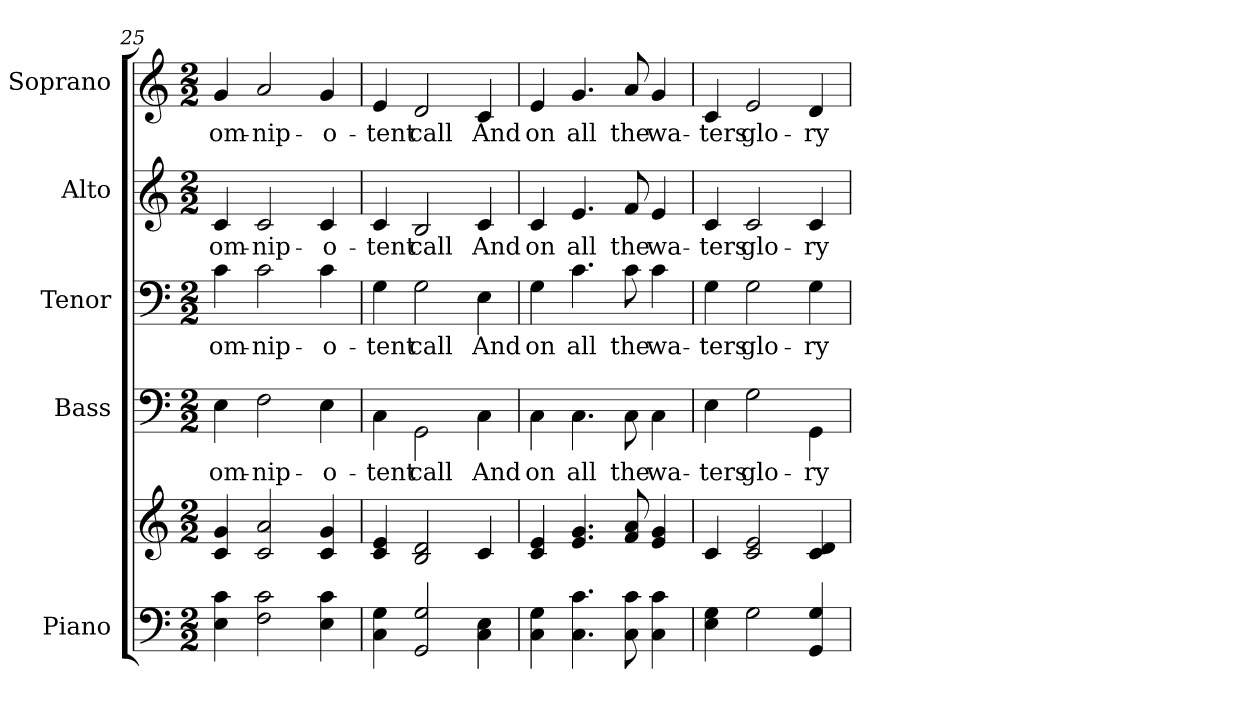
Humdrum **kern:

**kern	**kern	**kern	**text	**kern	**text	**kern	**text	**kern	**text
*part5	*part5	*part4	*part4	*part3	*part3	*part2	*part2	*part1	*part1
*staff6	*staff5	*staff4	*staff4	*staff3	*staff3	*staff2	*staff2	*staff1	*staff1
*I"Piano	*	*I"Bass	*	*I"Tenor	*	*I"Alto	*	*I"Soprano	*
*I'Pno.	*	*I'B.	*	*I'T.	*	*I'A.	*	*I'S.	*
!!LO:PB:g=z
*clefF4	*clefG2	*clefF4	*	*clefF4	*	*clefG2	*	*clefG2	*
*k[]	*k[]	*k[]	*	*k[]	*	*k[]	*	*k[]	*
*C:	*C:	*C:	*	*C:	*	*C:	*	*C:	*
*M2/2	*M2/2	*M2/2	*	*M2/2	*	*M2/2	*	*M2/2	*
=25	=25	=25	=25	=25	=25	=25	=25	=25	=25
!	!	!	!LO:LY:b:color=#000000	!	!	!	!	!	!
!	!	!	!	!	!LO:LY:b:color=#000000	!	!	!	!
!	!	!	!	!	!	!	!LO:LY:b:color=#000000	!	!
!	!	!	!	!	!	!	!	!	!LO:LY:b:color=#000000
4Ei\ 4ci	4ci/ 4gi	4Ei\	om-	4ci\	om-	4ci/	om-	4gi/	om-
!	!	!	!LO:LY:b:color=#000000	!	!	!	!	!	!
!	!	!	!	!	!LO:LY:b:color=#000000	!	!	!	!
!	!	!	!	!	!	!	!LO:LY:b:color=#000000	!	!
!	!	!	!	!	!	!	!	!	!LO:LY:b:color=#000000
2Fi\ 2ci	2ci/ 2ai	2Fi\	-nip-	2ci\	-nip-	2ci/	-nip-	2ai/	-nip-
!	!	!	!LO:LY:b:color=#000000	!	!	!	!	!	!
!	!	!	!	!	!LO:LY:b:color=#000000	!	!	!	!
!	!	!	!	!	!	!	!LO:LY:b:color=#000000	!	!
!	!	!	!	!	!	!	!	!	!LO:LY:b:color=#000000
4Ei\ 4ci	4ci/ 4gi	4Ei\	-o-	4ci\	-o-	4ci/	-o-	4gi/	-o-
=26	=26	=26	=26	=26	=26	=26	=26	=26	=26
!	!	!	!LO:LY:b:color=#000000	!	!	!	!	!	!
!	!	!	!	!	!LO:LY:b:color=#000000	!	!	!	!
!	!	!	!	!	!	!	!LO:LY:b:color=#000000	!	!
!	!	!	!	!	!	!	!	!	!LO:LY:b:color=#000000
4Ci\ 4Gi	4ci/ 4ei	4Ci\	-tent	4Gi\	-tent	4ci/	-tent	4ei/	-tent
!	!	!	!LO:LY:b:color=#000000	!	!	!	!	!	!
!	!	!	!	!	!LO:LY:b:color=#000000	!	!	!	!
!	!	!	!	!	!	!	!LO:LY:b:color=#000000	!	!
!	!	!	!	!	!	!	!	!	!LO:LY:b:color=#000000
2GGi/ 2Gi	2Bi/ 2di	2GGi\	call	2Gi\	call	2Bi/	call	2di/	call
!	!	!	!LO:LY:b:color=#000000	!	!	!	!	!	!
!	!	!	!	!	!LO:LY:b:color=#000000	!	!	!	!
!	!	!	!	!	!	!	!LO:LY:b:color=#000000	!	!
!	!	!	!	!	!	!	!	!	!LO:LY:b:color=#000000
4Ci\ 4Ei	4ci/	4Ci\	And	4Ei\	And	4ci/	And	4ci/	And
=27	=27	=27	=27	=27	=27	=27	=27	=27	=27
!	!	!	!LO:LY:b:color=#000000	!	!	!	!	!	!
!	!	!	!	!	!LO:LY:b:color=#000000	!	!	!	!
!	!	!	!	!	!	!	!LO:LY:b:color=#000000	!	!
!	!	!	!	!	!	!	!	!	!LO:LY:b:color=#000000
4Ci\ 4Gi	4ci/ 4ei	4Ci\	on	4Gi\	on	4ci/	on	4ei/	on
!	!	!	!LO:LY:b:color=#000000	!	!	!	!	!	!
!	!	!	!	!	!LO:LY:b:color=#000000	!	!	!	!
!	!	!	!	!	!	!	!LO:LY:b:color=#000000	!	!
!	!	!	!	!	!	!	!	!	!LO:LY:b:color=#000000
4.Ci\ 4.ci	4.ei/ 4.gi	4.Ci\	all	4.ci\	all	4.ei/	all	4.gi/	all
!	!	!	!LO:LY:b:color=#000000	!	!	!	!	!	!
!	!	!	!	!	!LO:LY:b:color=#000000	!	!	!	!
!	!	!	!	!	!	!	!LO:LY:b:color=#000000	!	!
!	!	!	!	!	!	!	!	!	!LO:LY:b:color=#000000
8Ci\ 8ci	8fi/ 8ai	8Ci\	the	8ci\	the	8fi/	the	8ai/	the
!	!	!	!LO:LY:b:color=#000000	!	!	!	!	!	!
!	!	!	!	!	!LO:LY:b:color=#000000	!	!	!	!
!	!	!	!	!	!	!	!LO:LY:b:color=#000000	!	!
!	!	!	!	!	!	!	!	!	!LO:LY:b:color=#000000
4Ci\ 4ci	4ei/ 4gi	4Ci\	wa-	4ci\	wa-	4ei/	wa-	4gi/	wa-
!!LO:PB:g=z
=28	=28	=28	=28	=28	=28	=28	=28	=28	=28
!	!	!	!LO:LY:b:color=#000000	!	!	!	!	!	!
!	!	!	!	!	!LO:LY:b:color=#000000	!	!	!	!
!	!	!	!	!	!	!	!LO:LY:b:color=#000000	!	!
!	!	!	!	!	!	!	!	!	!LO:LY:b:color=#000000
4Ei\ 4Gi	4ci/	4Ei\	-ters	4Gi\	-ters	4ci/	-ters	4ci/	-ters
!	!	!	!LO:LY:b:color=#000000	!	!	!	!	!	!
!	!	!	!	!	!LO:LY:b:color=#000000	!	!	!	!
!	!	!	!	!	!	!	!LO:LY:b:color=#000000	!	!
!	!	!	!	!	!	!	!	!	!LO:LY:b:color=#000000
2Gi\	2ci/ 2ei	2Gi\	glo-	2Gi\	glo-	2ci/	glo-	2ei/	glo-
!	!	!	!LO:LY:b:color=#000000	!	!	!	!	!	!
!	!	!	!	!	!LO:LY:b:color=#000000	!	!	!	!
!	!	!	!	!	!	!	!LO:LY:b:color=#000000	!	!
!	!	!	!	!	!	!	!	!	!LO:LY:b:color=#000000
4GGi/ 4Gi	4ci/ 4di	4GGi\	-ry	4Gi\	-ry	4ci/	-ry	4di/	-ry
=	=	=	=	=	=	=	=	=	=
*-	*-	*-	*-	*-	*-	*-	*-	*-	*-
